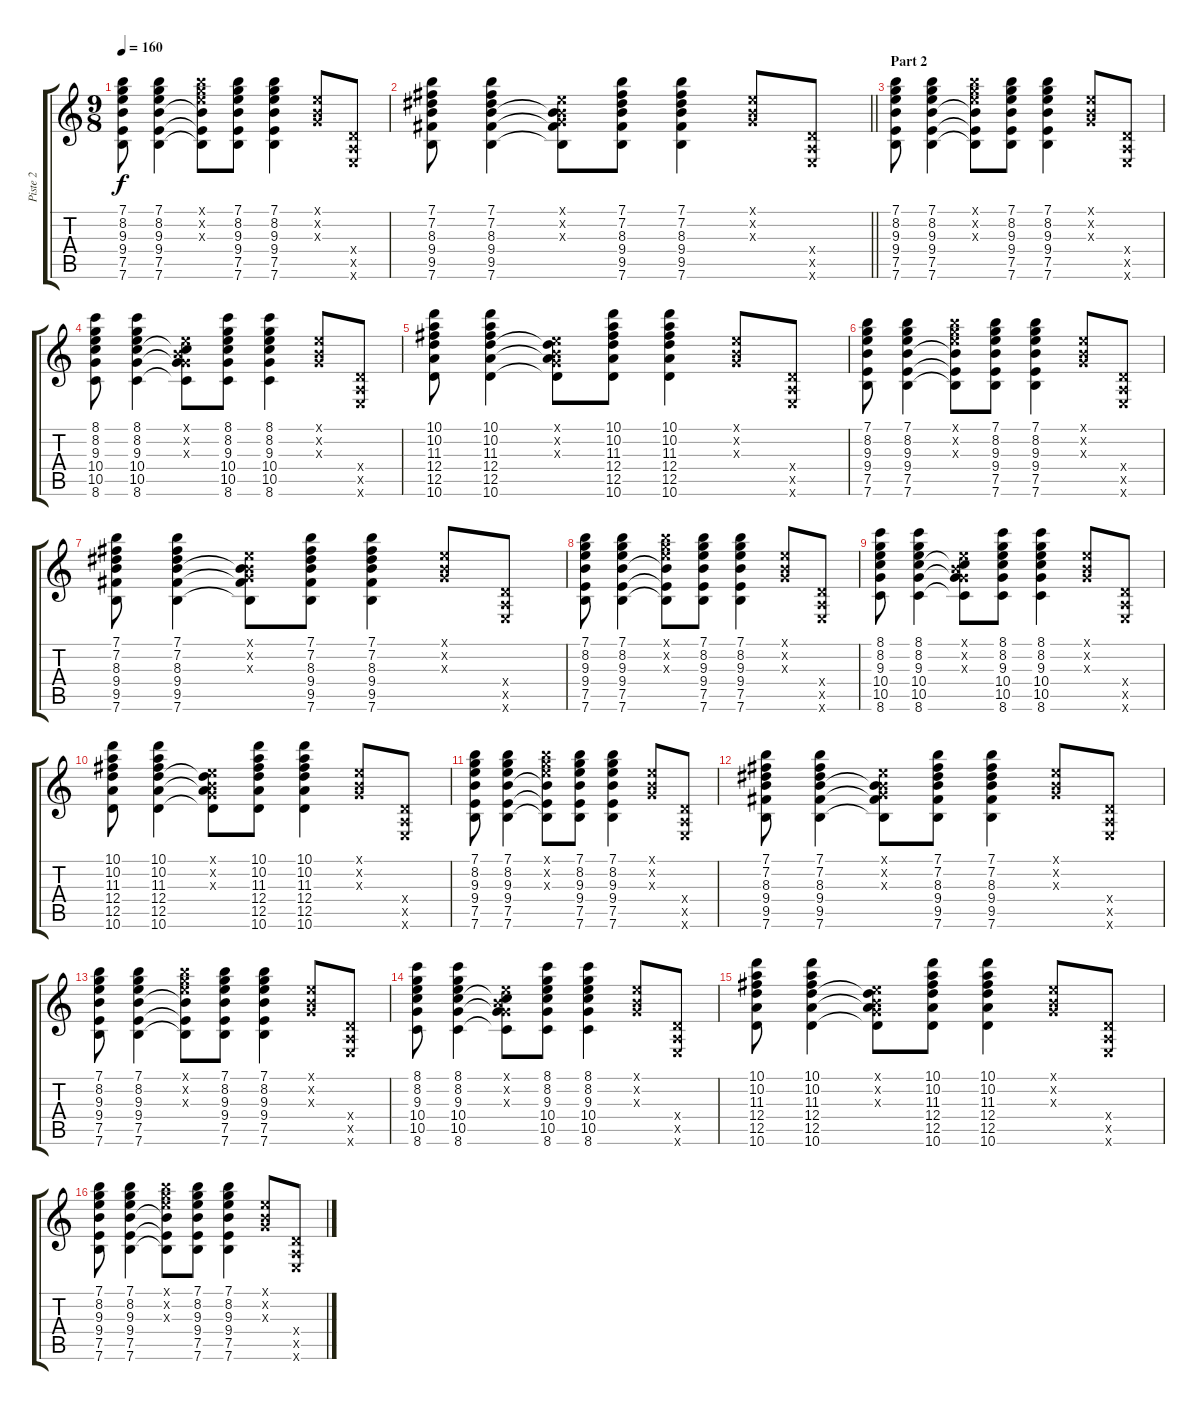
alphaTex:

\track ("Piste 2" "Piste 2") {instrument acousticguitarnylon}
\staff {score tabs}
\tuning (E4 B3 G3 D3 A2 E2) {hide}
\ts (9 8)
\tempo 160
\clef g2
\ks c
(7.1 8.2 9.3 9.4 7.5 7.6).8{dy f} (7.1 8.2 9.3 9.4 7.5 7.6).4 (7.1{x} 8.2{x} 9.3{x} 9.4{t} 7.5{t} 7.6{t}).8 (7.1 8.2 9.3 9.4 7.5 7.6).8 (7.1 8.2 9.3 9.4 7.5 7.6).4 (0.1{x} 0.2{x} 0.3{x}).8 (0.4{x} 0.5{x} 0.6{x}).8 |
\barLineRight lightlight
(7.1 7.2 8.3 9.4 9.5 7.6).8 (7.1 7.2 8.3 9.4 9.5 7.6).4 (0.1{x} 0.2{x} 0.3{x} 9.4{t} 9.5{t} 7.6{t}).8 (7.1 7.2 8.3 9.4 9.5 7.6).8 (7.1 7.2 8.3 9.4 9.5 7.6).4 (0.1{x} 0.2{x} 0.3{x}).8 (0.4{x} 0.5{x} 0.6{x}).8 |
\section ("" "Part 2")
(7.1 8.2 9.3 9.4 7.5 7.6).8 (7.1 8.2 9.3 9.4 7.5 7.6).4 (7.1{x} 8.2{x} 9.3{x} 9.4{t} 7.5{t} 7.6{t}).8 (7.1 8.2 9.3 9.4 7.5 7.6).8 (7.1 8.2 9.3 9.4 7.5 7.6).4 (0.1{x} 0.2{x} 0.3{x}).8 (0.4{x} 0.5{x} 0.6{x}).8 |
(8.1 8.2 9.3 10.4 10.5 8.6).8 (8.1 8.2 9.3 10.4 10.5 8.6).4 (0.1{x} 0.2{x} 0.3{x} 10.4{t} 10.5{t} 8.6{t}).8 (8.1 8.2 9.3 10.4 10.5 8.6).8 (8.1 8.2 9.3 10.4 10.5 8.6).4 (0.1{x} 0.2{x} 0.3{x}).8 (0.4{x} 0.5{x} 0.6{x}).8 |
(10.1 10.2 11.3 12.4 12.5 10.6).8 (10.1 10.2 11.3 12.4 12.5 10.6).4 (0.1{x} 0.2{x} 0.3{x} 12.4{t} 12.5{t} 10.6{t}).8 (10.1 10.2 11.3 12.4 12.5 10.6).8 (10.1 10.2 11.3 12.4 12.5 10.6).4 (0.1{x} 0.2{x} 0.3{x}).8 (0.4{x} 0.5{x} 0.6{x}).8 |
(7.1 8.2 9.3 9.4 7.5 7.6).8 (7.1 8.2 9.3 9.4 7.5 7.6).4 (7.1{x} 8.2{x} 9.3{x} 9.4{t} 7.5{t} 7.6{t}).8 (7.1 8.2 9.3 9.4 7.5 7.6).8 (7.1 8.2 9.3 9.4 7.5 7.6).4 (0.1{x} 0.2{x} 0.3{x}).8 (0.4{x} 0.5{x} 0.6{x}).8 |
(7.1 7.2 8.3 9.4 9.5 7.6).8 (7.1 7.2 8.3 9.4 9.5 7.6).4 (0.1{x} 0.2{x} 0.3{x} 9.4{t} 9.5{t} 7.6{t}).8 (7.1 7.2 8.3 9.4 9.5 7.6).8 (7.1 7.2 8.3 9.4 9.5 7.6).4 (0.1{x} 0.2{x} 0.3{x}).8 (0.4{x} 0.5{x} 0.6{x}).8 |
(7.1 8.2 9.3 9.4 7.5 7.6).8 (7.1 8.2 9.3 9.4 7.5 7.6).4 (7.1{x} 8.2{x} 9.3{x} 9.4{t} 7.5{t} 7.6{t}).8 (7.1 8.2 9.3 9.4 7.5 7.6).8 (7.1 8.2 9.3 9.4 7.5 7.6).4 (0.1{x} 0.2{x} 0.3{x}).8 (0.4{x} 0.5{x} 0.6{x}).8 |
(8.1 8.2 9.3 10.4 10.5 8.6).8 (8.1 8.2 9.3 10.4 10.5 8.6).4 (0.1{x} 0.2{x} 0.3{x} 10.4{t} 10.5{t} 8.6{t}).8 (8.1 8.2 9.3 10.4 10.5 8.6).8 (8.1 8.2 9.3 10.4 10.5 8.6).4 (0.1{x} 0.2{x} 0.3{x}).8 (0.4{x} 0.5{x} 0.6{x}).8 |
(10.1 10.2 11.3 12.4 12.5 10.6).8 (10.1 10.2 11.3 12.4 12.5 10.6).4 (0.1{x} 0.2{x} 0.3{x} 12.4{t} 12.5{t} 10.6{t}).8 (10.1 10.2 11.3 12.4 12.5 10.6).8 (10.1 10.2 11.3 12.4 12.5 10.6).4 (0.1{x} 0.2{x} 0.3{x}).8 (0.4{x} 0.5{x} 0.6{x}).8 |
(7.1 8.2 9.3 9.4 7.5 7.6).8 (7.1 8.2 9.3 9.4 7.5 7.6).4 (7.1{x} 8.2{x} 9.3{x} 9.4{t} 7.5{t} 7.6{t}).8 (7.1 8.2 9.3 9.4 7.5 7.6).8 (7.1 8.2 9.3 9.4 7.5 7.6).4 (0.1{x} 0.2{x} 0.3{x}).8 (0.4{x} 0.5{x} 0.6{x}).8 |
(7.1 7.2 8.3 9.4 9.5 7.6).8 (7.1 7.2 8.3 9.4 9.5 7.6).4 (0.1{x} 0.2{x} 0.3{x} 9.4{t} 9.5{t} 7.6{t}).8 (7.1 7.2 8.3 9.4 9.5 7.6).8 (7.1 7.2 8.3 9.4 9.5 7.6).4 (0.1{x} 0.2{x} 0.3{x}).8 (0.4{x} 0.5{x} 0.6{x}).8 |
(7.1 8.2 9.3 9.4 7.5 7.6).8 (7.1 8.2 9.3 9.4 7.5 7.6).4 (7.1{x} 8.2{x} 9.3{x} 9.4{t} 7.5{t} 7.6{t}).8 (7.1 8.2 9.3 9.4 7.5 7.6).8 (7.1 8.2 9.3 9.4 7.5 7.6).4 (0.1{x} 0.2{x} 0.3{x}).8 (0.4{x} 0.5{x} 0.6{x}).8 |
(8.1 8.2 9.3 10.4 10.5 8.6).8 (8.1 8.2 9.3 10.4 10.5 8.6).4 (0.1{x} 0.2{x} 0.3{x} 10.4{t} 10.5{t} 8.6{t}).8 (8.1 8.2 9.3 10.4 10.5 8.6).8 (8.1 8.2 9.3 10.4 10.5 8.6).4 (0.1{x} 0.2{x} 0.3{x}).8 (0.4{x} 0.5{x} 0.6{x}).8 |
(10.1 10.2 11.3 12.4 12.5 10.6).8 (10.1 10.2 11.3 12.4 12.5 10.6).4 (0.1{x} 0.2{x} 0.3{x} 12.4{t} 12.5{t} 10.6{t}).8 (10.1 10.2 11.3 12.4 12.5 10.6).8 (10.1 10.2 11.3 12.4 12.5 10.6).4 (0.1{x} 0.2{x} 0.3{x}).8 (0.4{x} 0.5{x} 0.6{x}).8 |
(7.1 8.2 9.3 9.4 7.5 7.6).8 (7.1 8.2 9.3 9.4 7.5 7.6).4 (7.1{x} 8.2{x} 9.3{x} 9.4{t} 7.5{t} 7.6{t}).8 (7.1 8.2 9.3 9.4 7.5 7.6).8 (7.1 8.2 9.3 9.4 7.5 7.6).4 (0.1{x} 0.2{x} 0.3{x}).8 (0.4{x} 0.5{x} 0.6{x}).8
